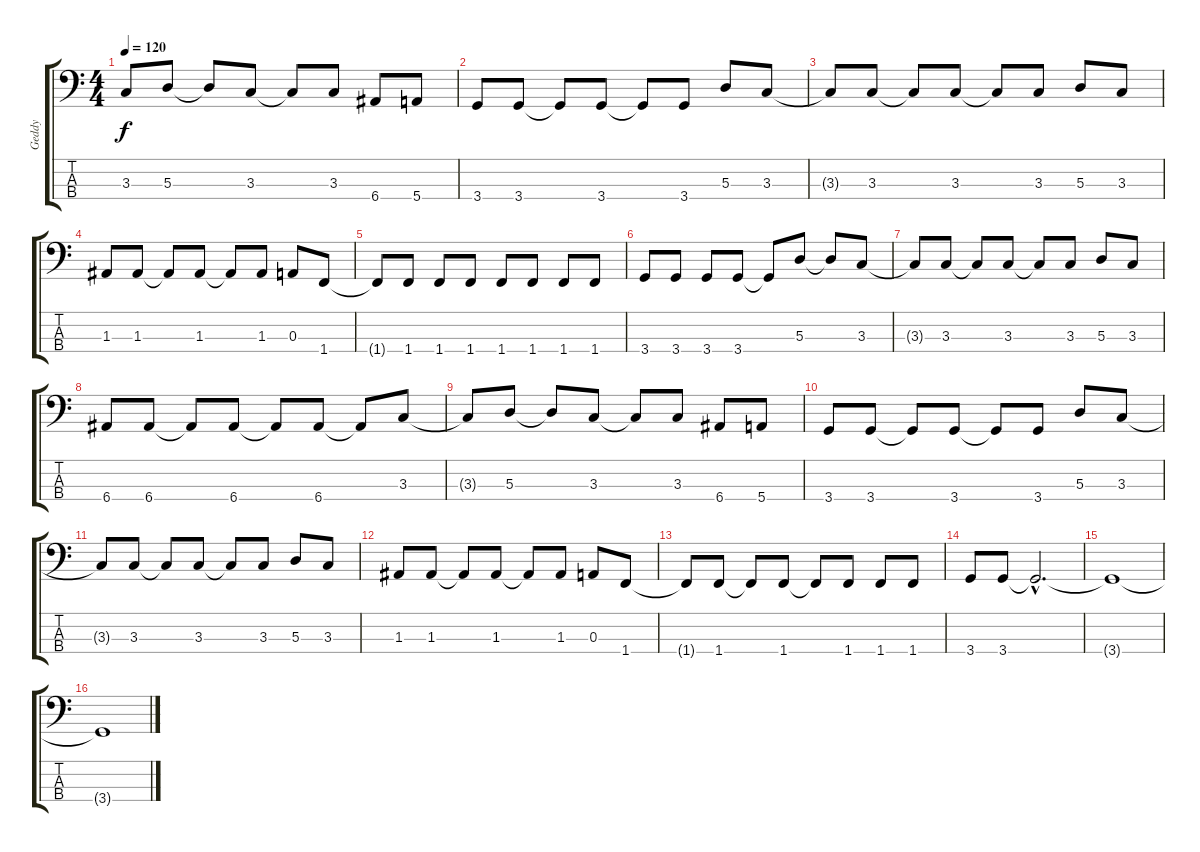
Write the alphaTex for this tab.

\track ("Geddy" "Geddy") {instrument electricbassfinger}
\staff {score tabs}
\tuning (G2 D2 A1 E1) {hide}
\ts (4 4)
\tempo 120
\clef f4
\ks c
3.3{t}.8{dy f} 5.3.8 5.3{t}.8 3.3.8 3.3{t}.8 3.3.8 6.4.8 5.4.8 |
3.4.8 3.4.8 3.4{t}.8 3.4.8 3.4{t}.8 3.4.8 5.3.8 3.3.8 |
3.3{t}.8 3.3.8 3.3{t}.8 3.3.8 3.3{t}.8 3.3.8 5.3.8 3.3.8 |
1.3.8 1.3.8 1.3{t}.8 1.3.8 1.3{t}.8 1.3.8 0.3.8 1.4.8 |
1.4{t}.8 1.4.8 1.4.8 1.4.8 1.4.8 1.4.8 1.4.8 1.4.8 |
3.4.8 3.4.8 3.4.8 3.4.8 3.4{t}.8 5.3.8 5.3{t}.8 3.3.8 |
3.3{t}.8 3.3.8 3.3{t}.8 3.3.8 3.3{t}.8 3.3.8 5.3.8 3.3.8 |
6.4.8 6.4.8 6.4{t}.8 6.4.8 6.4{t}.8 6.4.8 6.4{t}.8 3.3.8 |
3.3{t}.8 5.3.8 5.3{t}.8 3.3.8 3.3{t}.8 3.3.8 6.4.8 5.4.8 |
3.4.8 3.4.8 3.4{t}.8 3.4.8 3.4{t}.8 3.4.8 5.3.8 3.3.8 |
3.3{t}.8 3.3.8 3.3{t}.8 3.3.8 3.3{t}.8 3.3.8 5.3.8 3.3.8 |
1.3.8 1.3.8 1.3{t}.8 1.3.8 1.3{t}.8 1.3.8 0.3.8 1.4.8 |
1.4{t}.8 1.4.8 1.4{t}.8 1.4.8 1.4{t}.8 1.4.8 1.4.8 1.4.8 |
3.4.8 3.4.8 3.4{hac t}.2{d} |
3.4{t}.1 |
3.4{t}.1
